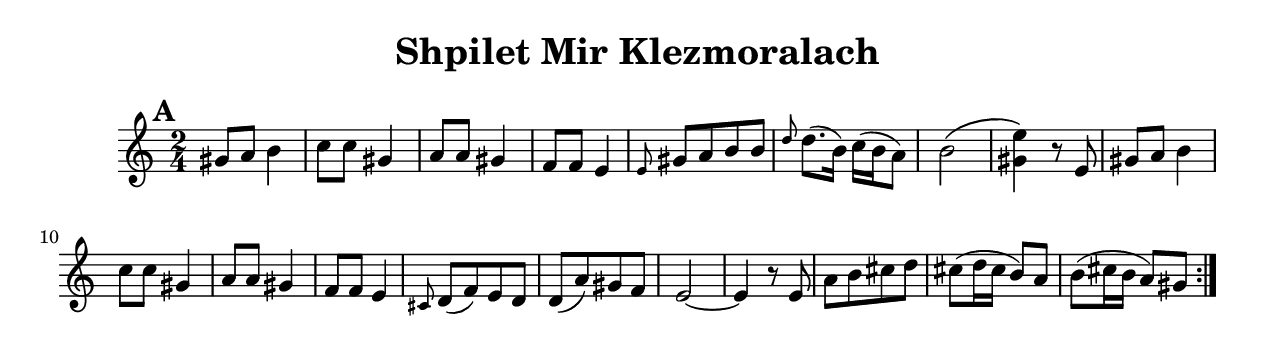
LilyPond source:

\version "2.18.0"
\include "english.ly"
\paper{
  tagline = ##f
  print-all-headers = ##t
  #(set-paper-size "letter")
}
date = #(strftime "%d-%m-%Y" (localtime (current-time)))

%\markup{ \italic{ " Updated " \date  }  }

%\markup{ Got something to say? }

global = {
  \clef treble
  \key a \minor
  \time 2/4
  \set Score.markFormatter = #format-mark-box-alphabet
}

%#################################### Melody ########################
melody = \relative c'' {
  \global
  %\partial 16*3 a16 d f   %lead in notes

  \repeat volta 2{
    \mark \default
    gs8 a b4
    c8 c gs4
    a8 a gs4
    f8 f e4

    \grace {e8} gs8 [a b b]
    \grace {d8} d8.(b16) c16(b a8)
    b2\(
    <gs e'>4\) r8

    e8
    gs8 a b4
    c8 c gs4
    a8 a gs4

    f8 f e4
    \grace {cs8} d8 [(f) e d]
    d8[(a') gs f]
    e2~

    e4 r8 e
    a8 [b cs d]
    cs8(d16 cs b8) a|
    b8(cs16 b a8) gs



  }
  %\alternative { { }{ } }


}
%################################# Lyrics #####################
%\addlyrics{  }
%################################# Chords #######################
harmonies = \chordmode {

}

\score {
  <<
    \new ChordNames {
      \set chordChanges = ##t
      \harmonies
    }
    \new Staff
    \melody
  >>
  \header{
    title= "Shpilet Mir Klezmoralach"
    subtitle=""
    composer= ""
    instrument =""
    arranger= ""
  }
  \layout{indent = 1.0\cm}
  \midi {
    \tempo 4 = 120

    % \midi { }
  }
}
%{
% more verses:
\markup{}
\markup {
  \fill-line {
    \hspace #0.1 % distance from left margin
    \column {
      \line { "1."
	\column {
	  ""
	}
      }
      \hspace #0.2 % vertical distance between verses
      \line { "2."
	\column {
	 ""
	}
      }
    }
    \hspace #0.1  % horiz. distance between columns
    \column {
      \line { "3."
	\column {
	  ""
	}
      }
      \hspace #0.2 % distance between verses
      \line { "4."
	\column {
	 ""
	}
      }
    }
    \hspace #0.1 % distance to right margin
  }
}

%}
